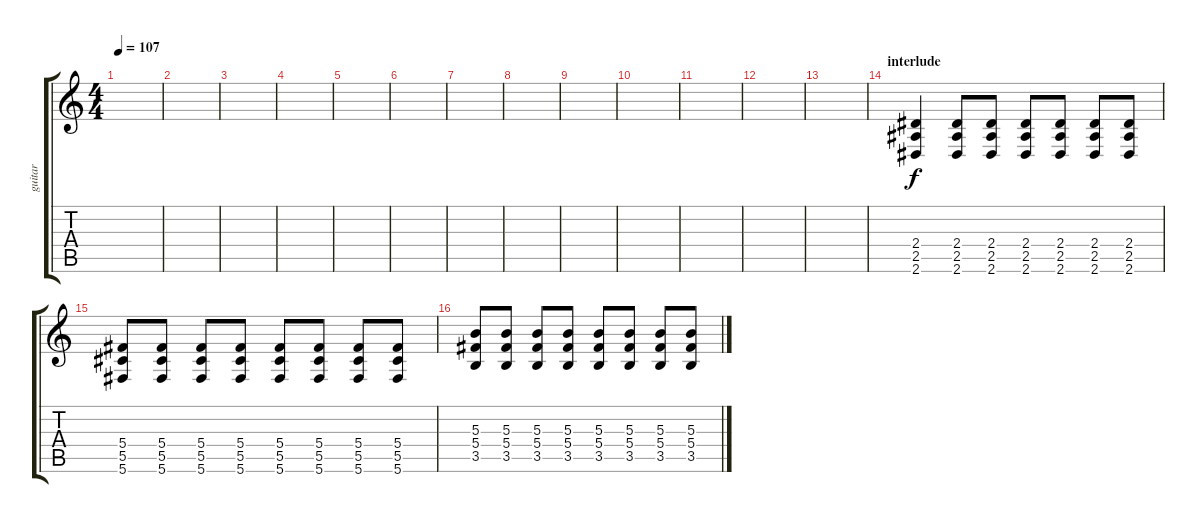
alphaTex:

\track ("guitar" "guitar") {instrument electricguitarclean}
\staff {score tabs}
\tuning (Eb4 Bb3 Gb3 Db3 Ab2 Db2) {hide}
\ts (4 4)
\tempo 107
\clef g2
\ks c
|
|
|
|
|
|
|
|
|
|
|
|
|
\section ("" "interlude")
(2.4 2.5 2.6).4{instrument electricguitarmuted} (2.4 2.5 2.6).8 (2.4 2.5 2.6).8 (2.4 2.5 2.6).8 (2.4 2.5 2.6).8 (2.4 2.5 2.6).8 (2.4 2.5 2.6).8 |
(5.4 5.5 5.6).8 (5.4 5.5 5.6).8 (5.4 5.5 5.6).8 (5.4 5.5 5.6).8 (5.4 5.5 5.6).8 (5.4 5.5 5.6).8 (5.4 5.5 5.6).8 (5.4 5.5 5.6).8 |
(5.3 5.4 3.5).8 (5.3 5.4 3.5).8 (5.3 5.4 3.5).8 (5.3 5.4 3.5).8 (5.3 5.4 3.5).8 (5.3 5.4 3.5).8 (5.3 5.4 3.5).8 (5.3 5.4 3.5).8
